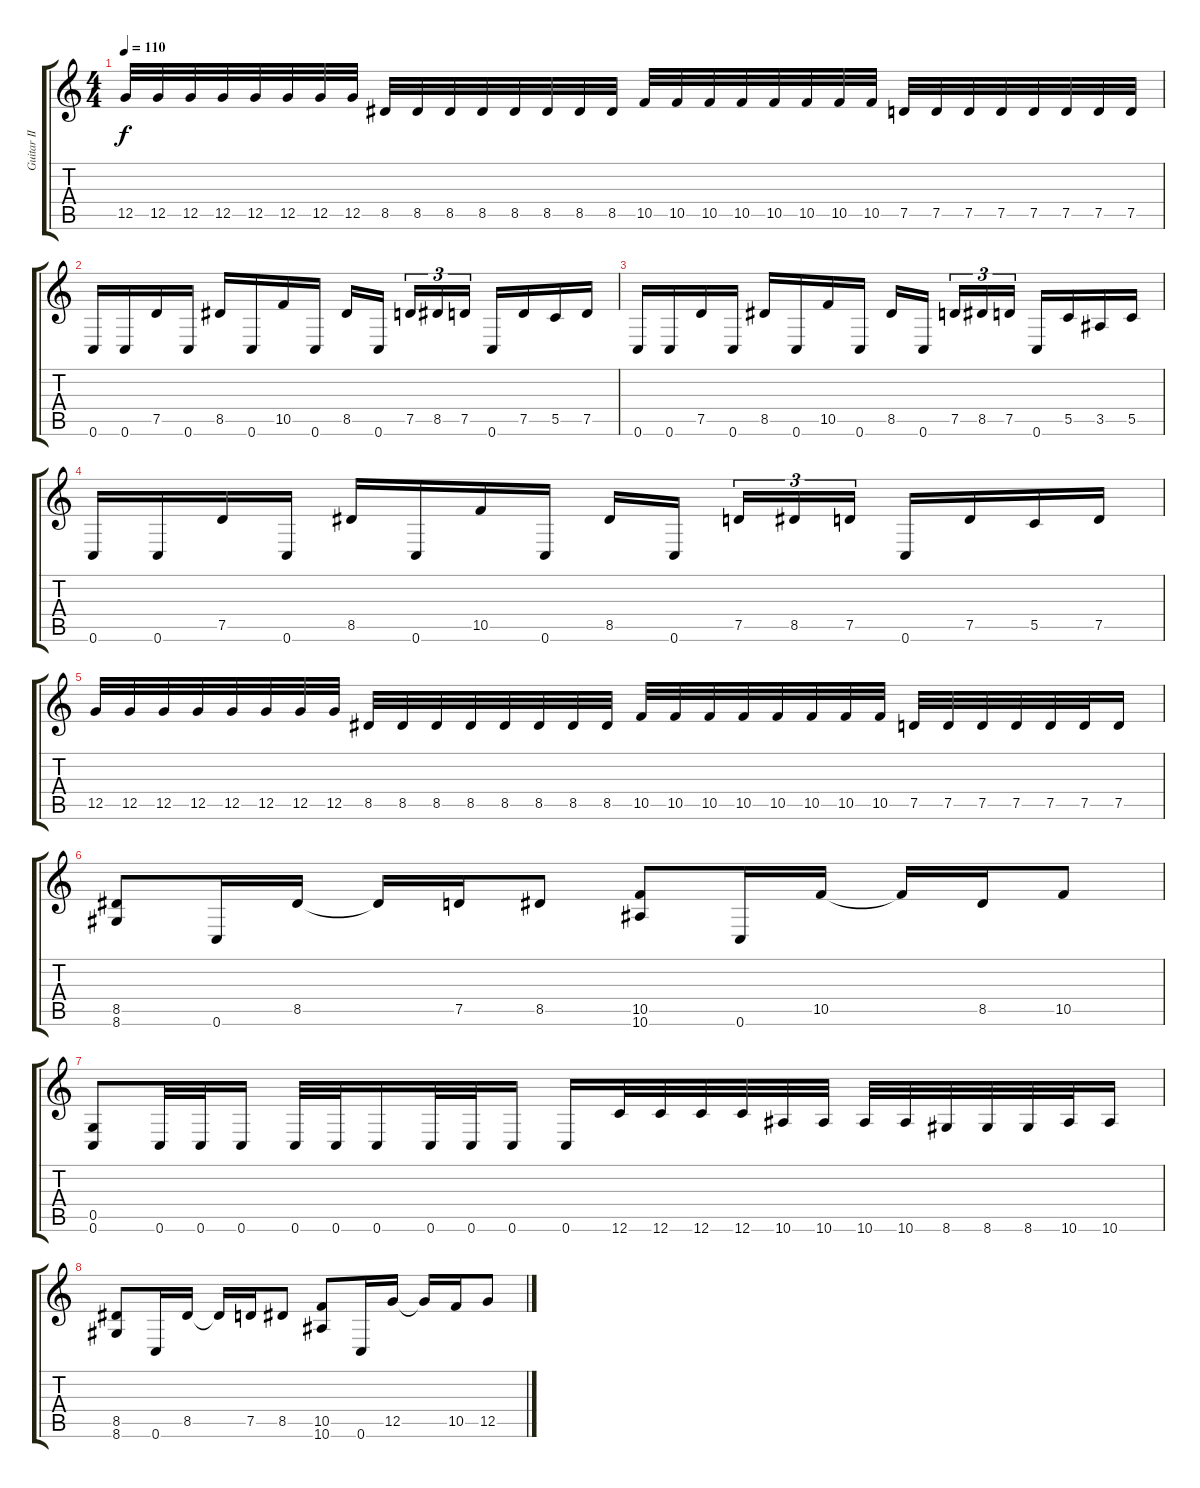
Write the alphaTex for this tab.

\track ("Guitar II" "Guitar II") {instrument distortionguitar}
\staff {score tabs}
\tuning (D4 A3 F3 C3 G2 C2) {hide}
\ts (4 4)
\tempo 110
\clef g2
\ks c
12.5.32{dy f} 12.5.32 12.5.32 12.5.32 12.5.32 12.5.32 12.5.32 12.5.32 8.5.32 8.5.32 8.5.32 8.5.32 8.5.32 8.5.32 8.5.32 8.5.32 10.5.32 10.5.32 10.5.32 10.5.32 10.5.32 10.5.32 10.5.32 10.5.32 7.5.32 7.5.32 7.5.32 7.5.32 7.5.32 7.5.32 7.5.32 7.5.32 |
0.6.16 0.6.16 7.5.16 0.6.16 8.5.16 0.6.16 10.5.16 0.6.16 8.5.16 0.6.16{beam splitsecondary} 7.5.16{tu (3 2)} 8.5.16{tu (3 2)} 7.5.16{tu (3 2)} 0.6.16 7.5.16 5.5.16 7.5.16 |
0.6.16 0.6.16 7.5.16 0.6.16 8.5.16 0.6.16 10.5.16 0.6.16 8.5.16 0.6.16{beam splitsecondary} 7.5.16{tu (3 2)} 8.5.16{tu (3 2)} 7.5.16{tu (3 2)} 0.6.16 5.5.16 3.5.16 5.5.16 |
0.6.16 0.6.16 7.5.16 0.6.16 8.5.16 0.6.16 10.5.16 0.6.16 8.5.16 0.6.16{beam splitsecondary} 7.5.16{tu (3 2)} 8.5.16{tu (3 2)} 7.5.16{tu (3 2)} 0.6.16 7.5.16 5.5.16 7.5.16 |
12.5.32 12.5.32 12.5.32 12.5.32 12.5.32 12.5.32 12.5.32 12.5.32 8.5.32 8.5.32 8.5.32 8.5.32 8.5.32 8.5.32 8.5.32 8.5.32 10.5.32 10.5.32 10.5.32 10.5.32 10.5.32 10.5.32 10.5.32 10.5.32 7.5.32 7.5.32 7.5.32 7.5.32 7.5.32 7.5.32 7.5.16 |
(8.5 8.6).8 0.6.16 8.5.16 8.5{t}.16 7.5.16 8.5.8 (10.5 10.6).8 0.6.16 10.5.16 10.5{t}.16 8.5.16 10.5.8 |
(0.5 0.6).8 0.6.32 0.6.32 0.6.16 0.6.32 0.6.32 0.6.16 0.6.32 0.6.32 0.6.16 0.6.16 12.6.32 12.6.32 12.6.32 12.6.32 10.6.32 10.6.32 10.6.32 10.6.32 8.6.32 8.6.32 8.6.32 10.6.32 10.6.16 |
(8.5 8.6).8 0.6.16 8.5.16 8.5{t}.16 7.5.16 8.5.8 (10.5 10.6).8 0.6.16 12.5.16 12.5{t}.16 10.5.16 12.5.8
